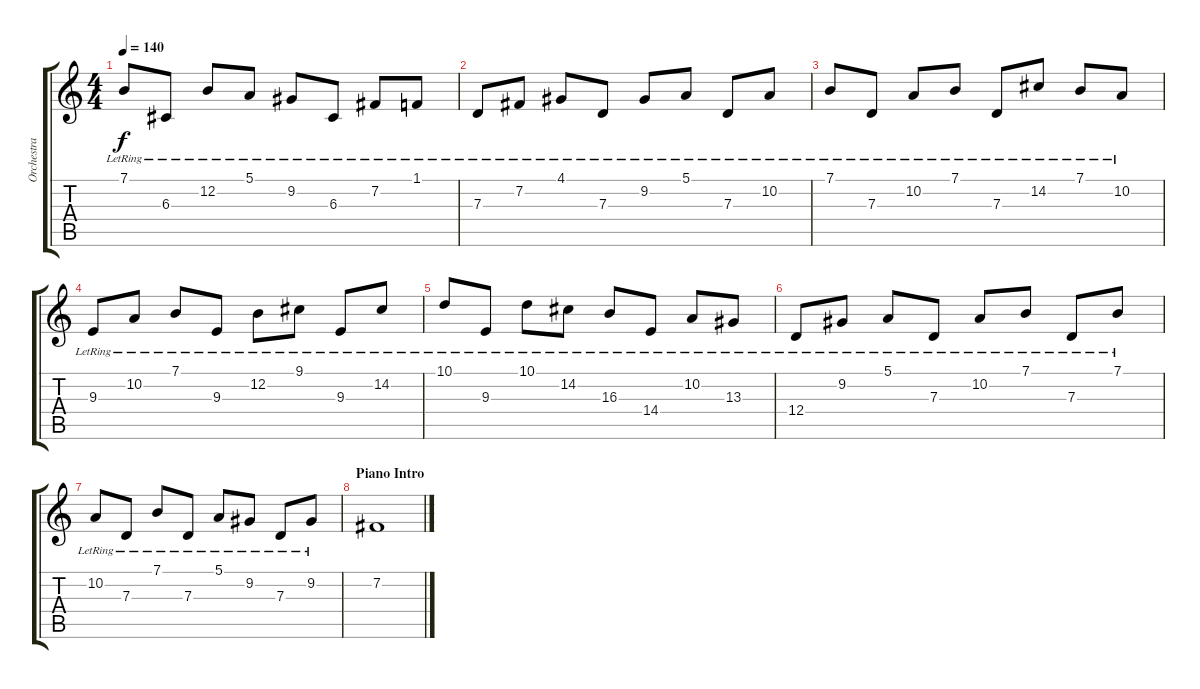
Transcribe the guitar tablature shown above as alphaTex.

\track ("Orchestra - Harpsichord" "Orchestra ") {instrument harpsichord}
\staff {score tabs}
\tuning (E4 B3 G3 D3 A2 E2) {hide}
\ts (4 4)
\tempo 140
\clef g2
\ks c
7.1{lr}.8{dy f} 6.3{lr}.8 12.2{lr}.8 5.1{lr}.8 9.2{lr}.8 6.3{lr}.8 7.2{lr}.8 1.1{lr}.8 |
7.3{lr}.8 7.2{lr}.8 4.1{lr}.8 7.3{lr}.8 9.2{lr}.8 5.1{lr}.8 7.3{lr}.8 10.2{lr}.8 |
7.1{lr}.8 7.3{lr}.8 10.2{lr}.8 7.1{lr}.8 7.3{lr}.8 14.2{lr}.8 7.1{lr}.8 10.2{lr}.8 |
9.3{lr}.8 10.2{lr}.8 7.1{lr}.8 9.3{lr}.8 12.2{lr}.8 9.1{lr}.8 9.3{lr}.8 14.2{lr}.8 |
10.1{lr}.8 9.3{lr}.8 10.1{lr}.8 14.2{lr}.8 16.3{lr}.8 14.4{lr}.8 10.2{lr}.8 13.3{lr}.8 |
12.4{lr}.8 9.2{lr}.8 5.1{lr}.8 7.3{lr}.8 10.2{lr}.8 7.1{lr}.8 7.3{lr}.8 7.1{lr}.8 |
10.2{lr}.8 7.3{lr}.8 7.1{lr}.8 7.3{lr}.8 5.1{lr}.8 9.2{lr}.8 7.3{lr}.8 9.2{lr}.8 |
\section ("" "Piano Intro")
7.2.1
